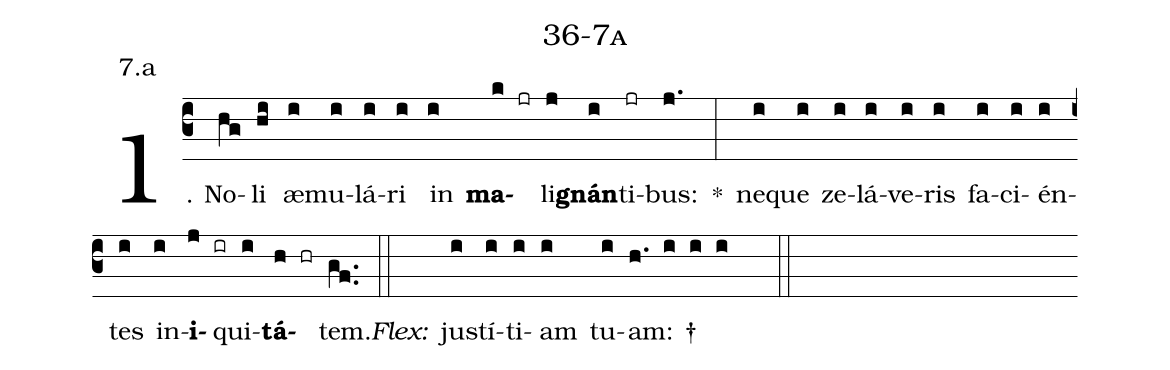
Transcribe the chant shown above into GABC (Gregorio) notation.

name: 36-7a;
annotation: 7.a;
%%
(c3)1. No(hg)li(hi) æ(i)mu(i)lá(i)ri(i) in(i) <b>ma</b>(k jr)li(j)<b>gnán</b>(i)ti(jr)bus:(j.) *(:) ne(i)que(i) ze(i)lá(i)ve(i)ris(i) fa(i)ci(i)én(i)tes(i) in(i)<b>i</b>(j ir)qui(i)<b>tá</b>(h hr)tem.(gf..) (::)
<i>Flex:</i>()  jus(i)tí(i)ti(i)am(i) tu(i)am: †(h. i i i  ::)
